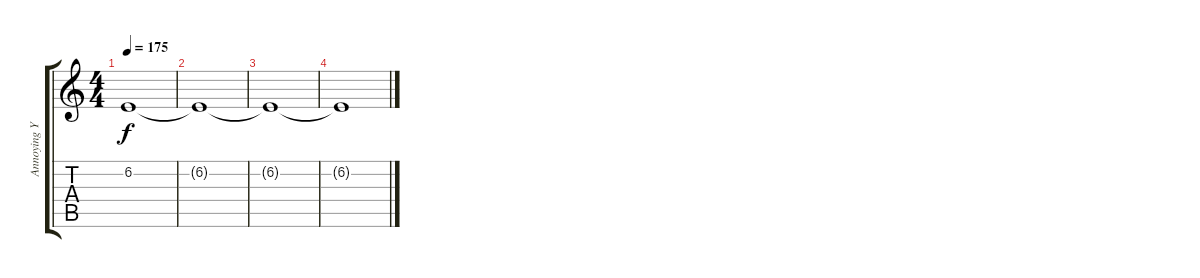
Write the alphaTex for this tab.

\track ("Annoying Yelling" "Annoying Y") {instrument lead1square}
\staff {score tabs}
\tuning (Eb4 Bb3 Gb3 Db3 Ab2 Eb2) {hide}
\ts (4 4)
\tempo 175
\clef g2
\ks c
6.2{t}.1{dy f} |
6.2{t}.1 |
6.2{t}.1 |
6.2{t}.1
